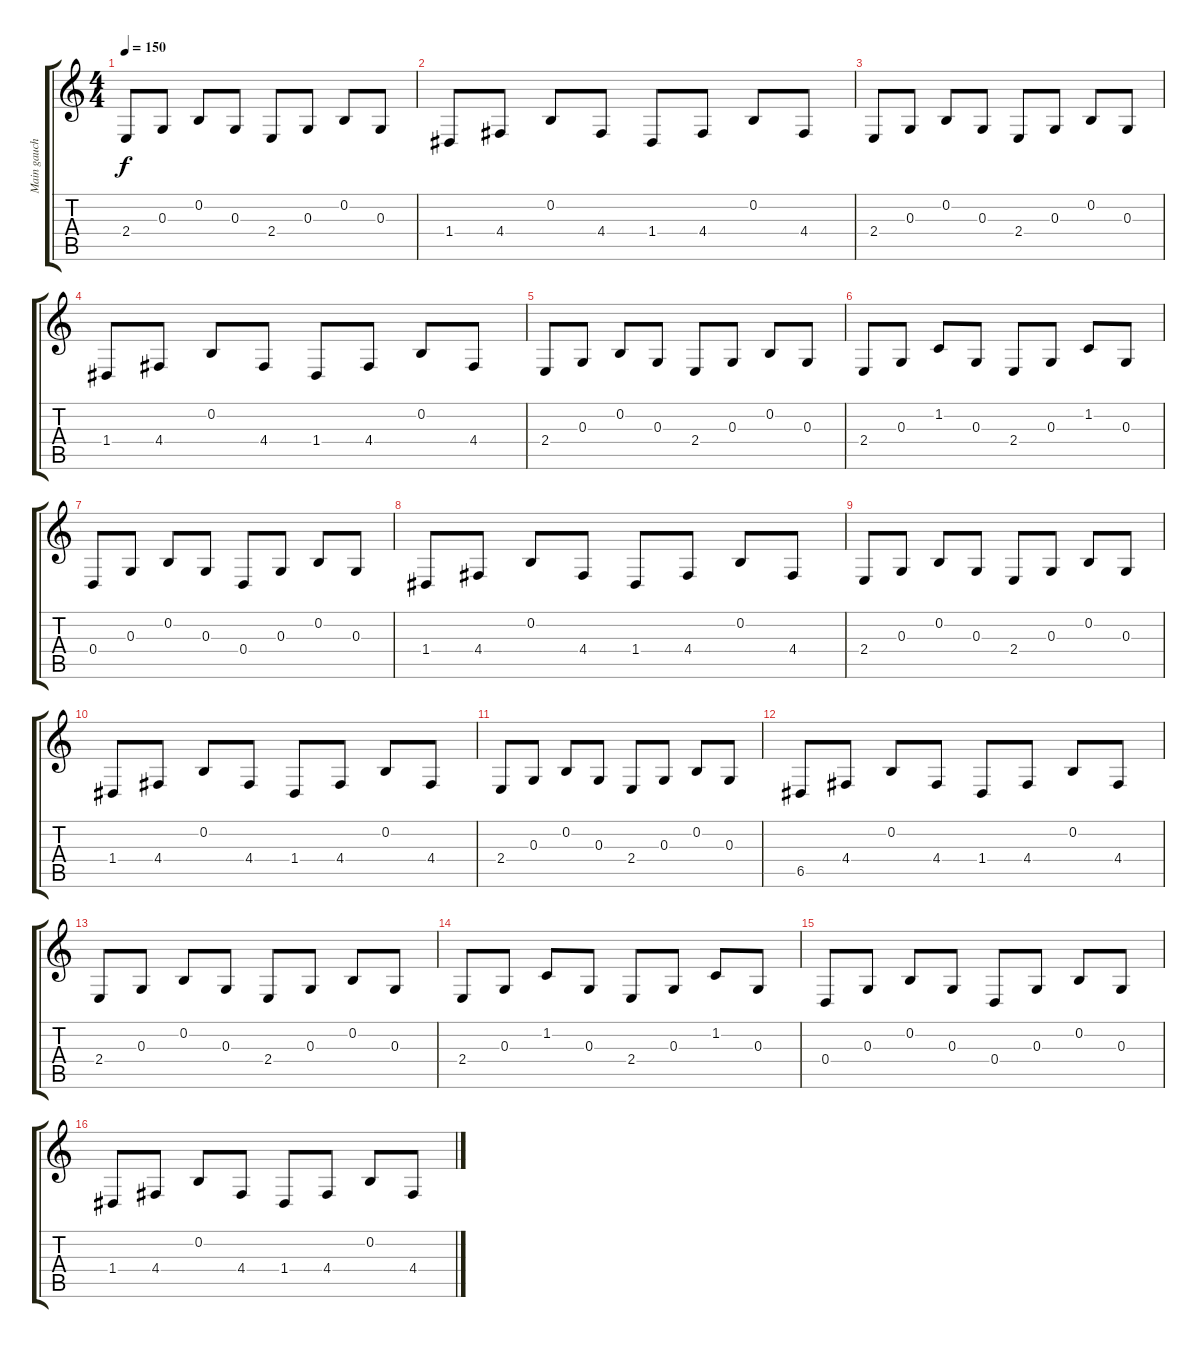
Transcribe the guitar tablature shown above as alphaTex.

\track ("Main gauche" "Main gauch") {instrument electricgrandpiano}
\staff {score tabs}
\tuning (E4 B3 G3 D3 A2 E2) {hide}
\ts (4 4)
\tempo 150
\clef g2
\ks c
2.4.8{dy f instrument electricgrandpiano} 0.3.8 0.2.8 0.3.8 2.4.8 0.3.8 0.2.8 0.3.8 |
1.4.8 4.4.8 0.2.8 4.4.8 1.4.8 4.4.8 0.2.8 4.4.8 |
2.4.8 0.3.8 0.2.8 0.3.8 2.4.8 0.3.8 0.2.8 0.3.8 |
1.4.8 4.4.8 0.2.8 4.4.8 1.4.8 4.4.8 0.2.8 4.4.8 |
2.4.8 0.3.8 0.2.8 0.3.8 2.4.8 0.3.8 0.2.8 0.3.8 |
2.4.8 0.3.8 1.2.8 0.3.8 2.4.8 0.3.8 1.2.8 0.3.8 |
0.4.8 0.3.8 0.2.8 0.3.8 0.4.8 0.3.8 0.2.8 0.3.8 |
1.4.8 4.4.8 0.2.8 4.4.8 1.4.8 4.4.8 0.2.8 4.4.8 |
2.4.8 0.3.8 0.2.8 0.3.8 2.4.8 0.3.8 0.2.8 0.3.8 |
1.4.8 4.4.8 0.2.8 4.4.8 1.4.8 4.4.8 0.2.8 4.4.8 |
2.4.8 0.3.8 0.2.8 0.3.8 2.4.8 0.3.8 0.2.8 0.3.8 |
6.5.8 4.4.8 0.2.8 4.4.8 1.4.8 4.4.8 0.2.8 4.4.8 |
2.4.8 0.3.8 0.2.8 0.3.8 2.4.8 0.3.8 0.2.8 0.3.8 |
2.4.8 0.3.8 1.2.8 0.3.8 2.4.8 0.3.8 1.2.8 0.3.8 |
0.4.8 0.3.8 0.2.8 0.3.8 0.4.8 0.3.8 0.2.8 0.3.8 |
1.4.8 4.4.8 0.2.8 4.4.8 1.4.8 4.4.8 0.2.8 4.4.8
